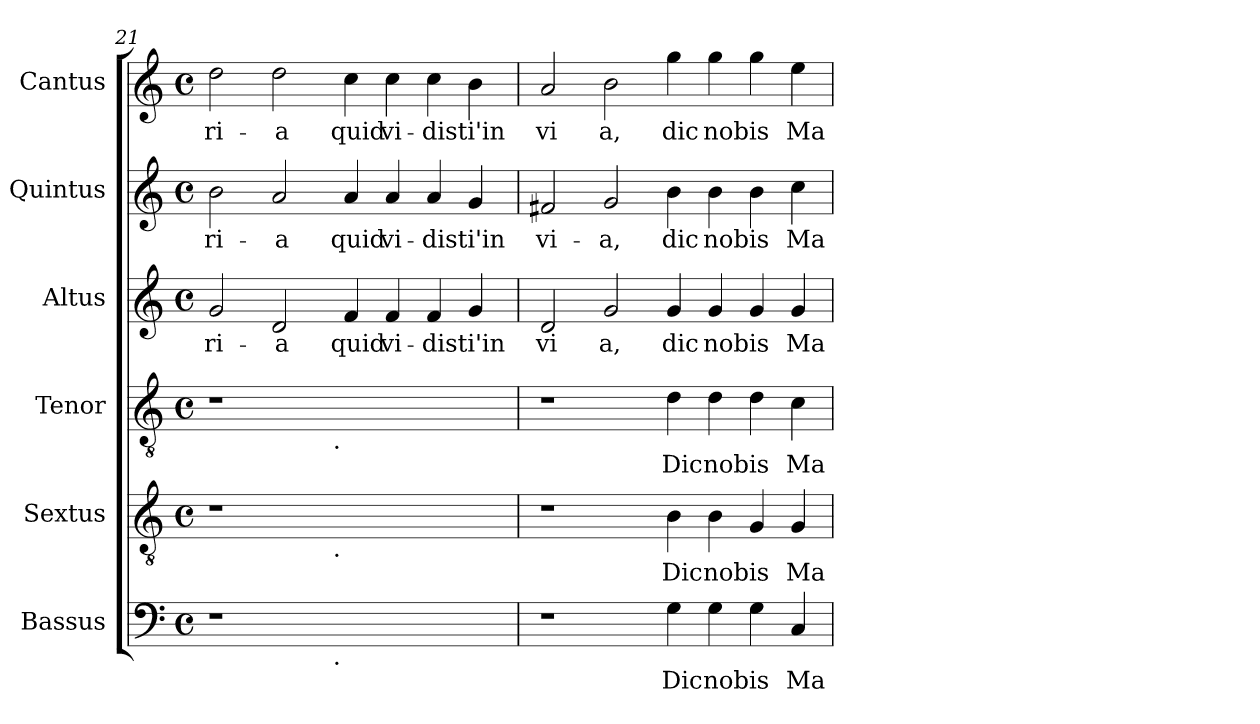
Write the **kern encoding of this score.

**kern	**text	**kern	**text	**kern	**text	**kern	**text	**kern	**text	**kern	**text
*part6	*part6	*part5	*part5	*part4	*part4	*part3	*part3	*part2	*part2	*part1	*part1
*staff6	*staff6	*staff5	*staff5	*staff4	*staff4	*staff3	*staff3	*staff2	*staff2	*staff1	*staff1
*I"Bassus	*	*I"Sextus	*	*I"Tenor	*	*I"Altus	*	*I"Quintus	*	*I"Cantus	*
*clefF4	*	*clefGv2	*	*clefGv2	*	*clefG2	*	*clefG2	*	*clefG2	*
*k[]	*	*k[]	*	*k[]	*	*k[]	*	*k[]	*	*k[]	*
*C:	*	*C:	*	*C:	*	*C:	*	*C:	*	*C:	*
*M4/4	*	*M4/4	*	*M4/4	*	*M4/4	*	*M4/4	*	*M4/4	*
*met(c)	*	*met(c)	*	*met(c)	*	*met(c)	*	*met(c)	*	*met(c)	*
=21	=21	=21	=21	=21	=21	=21	=21	=21	=21	=21	=21
!	!	!	!	!	!	!	!LO:LY:b:cj	!	!LO:LY:b:cj	!	!LO:LY:b:cj
*^	*	*^	*	*^	*	*	*	*	*	*	*
1r	2ryy	.	1r	2ryy	.	1r	2ryy	.	2g/	-ri-	2b\	-ri-	2dd\	-ri-
!	!	!	!	!	!	!	!	!	!	!LO:LY:b:cj	!	!LO:LY:b:cj	!	!LO:LY:b:cj
.	4...ryy	.	.	4...ryy	.	.	4...ryy	.	2d/	-a	2a/	-a	2dd\	-a
!	!	!	!	!	!	!	!LO:TX:b:t=.	!	!	!	!	!	!	!
!	!	!	!	!LO:TX:b:t=.	!	!	!	!	!	!	!	!	!	!
!	!LO:TX:b:t=.	!	!	!	!	!	!	!	!	!	!	!	!	!
.	1ryy	.	.	1ryy	.	.	1ryy	.	.	.	.	.	.	.
!	!	!	!	!	!	!	!	!	!	!LO:LY:b:cj	!	!LO:LY:b:cj	!	!LO:LY:b:cj
1ryy	.	.	1ryy	.	.	1ryy	.	.	4f/	quid	4a/	quid	4cc\	quid
!	!	!	!	!	!	!	!	!	!	!LO:LY:b:cj	!	!LO:LY:b:cj	!	!LO:LY:b:cj
.	.	.	.	.	.	.	.	.	4f/	vi-	4a/	vi-	4cc\	vi-
!	!	!	!	!	!	!	!	!	!	!LO:LY:b:cj	!	!LO:LY:b:cj	!	!LO:LY:b:cj
.	.	.	.	.	.	.	.	.	4f/	-disti'in	4a/	-disti'in	4cc\	-disti'in
!	!	!	!	!	!	!	!	!	!	!LO:LY:b:cj	!	!LO:LY:b:cj	!	!LO:LY:b:cj
.	.	.	.	.	.	.	.	.	4g/	.	4g/	.	4b\	.
.	32ryy	.	.	32ryy	.	.	32ryy	.	.	.	.	.	.	.
!!LO:LB:g=z
=22	=22	=22	=22	=22	=22	=22	=22	=22	=22	=22	=22	=22	=22	=22
!	!	!	!	!	!	!	!	!	!	!LO:LY:b:cj	!	!LO:LY:b:cj	!	!LO:LY:b:cj
*v	*v	*	*	*	*	*v	*v	*	*	*	*	*	*	*
*	*	*v	*v	*	*	*	*	*	*	*	*	*
1r	.	1r	.	1r	.	2d/	vi	2f#X/	vi-	2a/	vi
!	!	!	!	!	!	!	!LO:LY:b:cj	!	!LO:LY:b:cj	!	!LO:LY:b:cj
.	.	.	.	.	.	2g/	a,	2g/	-a,	2b\	a,
!	!LO:LY:b:cj	!	!LO:LY:b:cj	!	!LO:LY:b:cj	!	!LO:LY:b:cj	!	!LO:LY:b:cj	!	!LO:LY:b:cj
4G\	Dic	4B\	Dic	4d\	Dic	4g/	dic	4b\	dic	4gg\	dic
!	!LO:LY:b:cj	!	!LO:LY:b:cj	!	!LO:LY:b:cj	!	!LO:LY:b:cj	!	!LO:LY:b:cj	!	!LO:LY:b:cj
4G\	nobis	4B\	nobis	4d\	nobis	4g/	nobis	4b\	nobis	4gg\	nobis
!	!LO:LY:b:cj	!	!LO:LY:b:cj	!	!LO:LY:b:cj	!	!LO:LY:b:cj	!	!LO:LY:b:cj	!	!LO:LY:b:cj
4G\	.	4G/	.	4d\	.	4g/	.	4b\	.	4gg\	.
!	!LO:LY:b:cj	!	!LO:LY:b:cj	!	!LO:LY:b:cj	!	!LO:LY:b:cj	!	!LO:LY:b:cj	!	!LO:LY:b:cj
4C/	Ma-	4G/	Ma	4c\	Ma	4g/	Ma	4cc\	Ma-	4ee\	Ma
=	=	=	=	=	=	=	=	=	=	=	=
*-	*-	*-	*-	*-	*-	*-	*-	*-	*-	*-	*-
